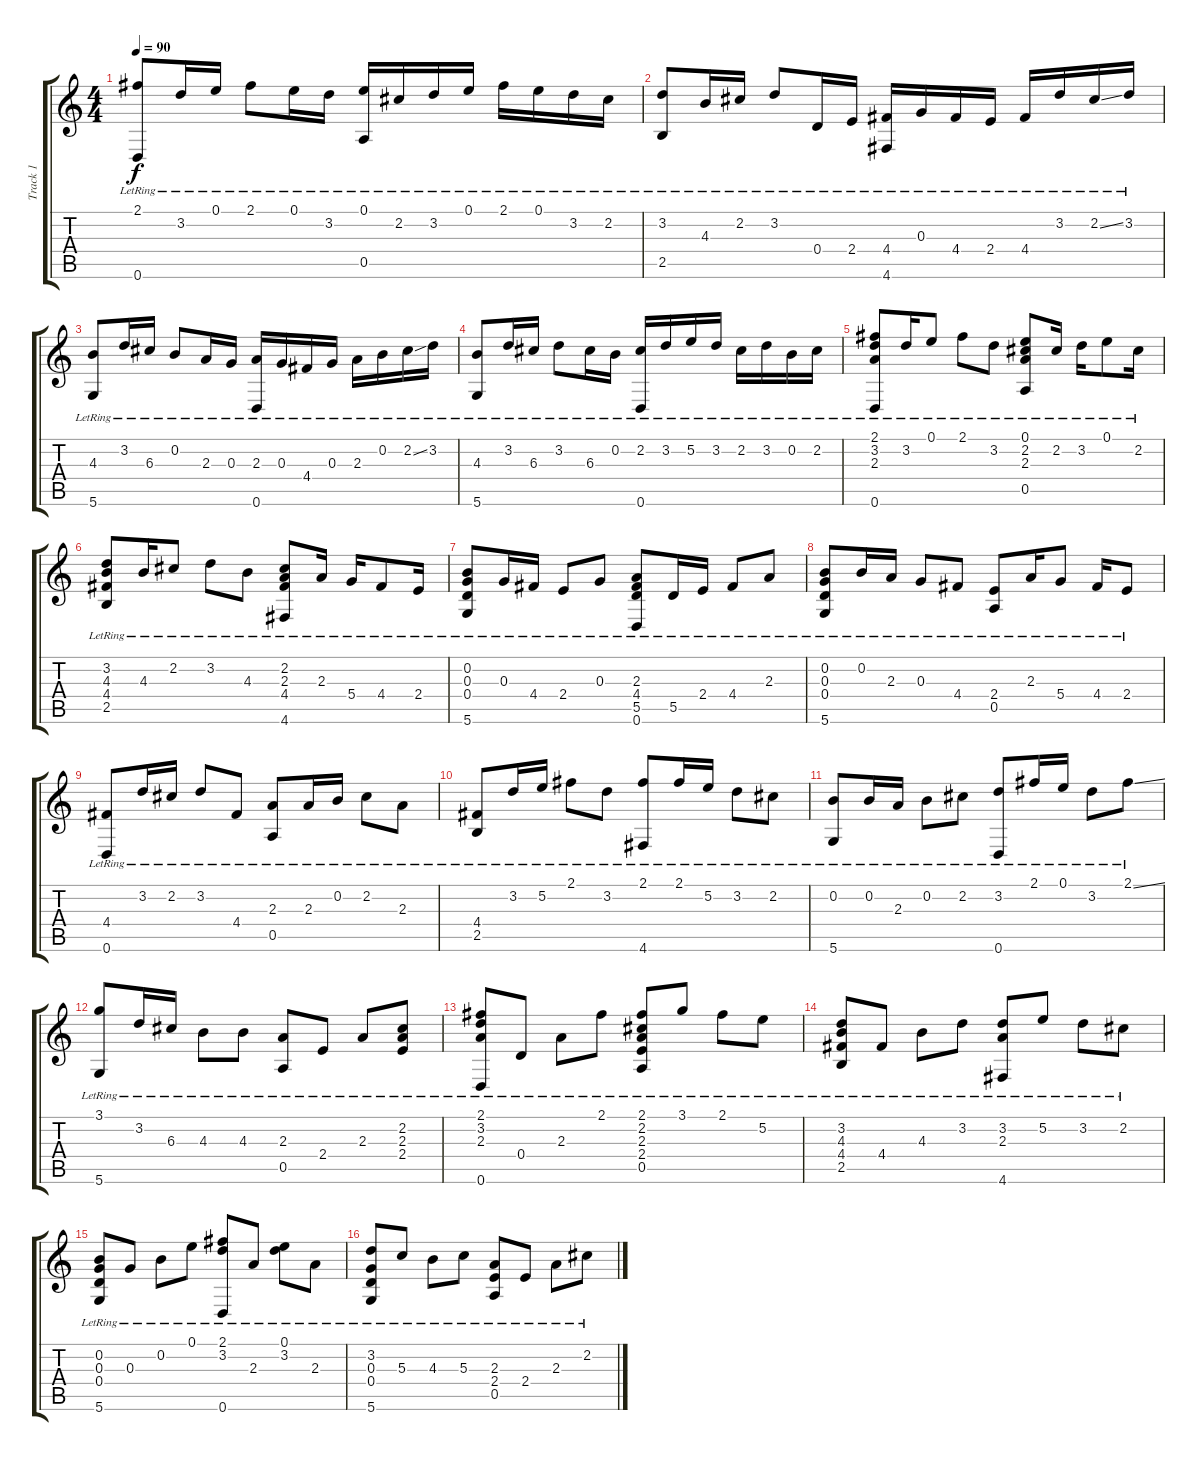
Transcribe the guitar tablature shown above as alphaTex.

\track ("Track 1" "Track 1") {instrument acousticguitarsteel}
\staff {score tabs}
\tuning (E4 B3 G3 D3 A2 D2) {hide}
\ts (4 4)
\tempo 90
\clef g2
\ks c
(2.1{lr} 0.6{lr}).8{dy f} 3.2{lr}.16 0.1{lr}.16 2.1{lr}.8 0.1{lr}.16 3.2{lr}.16 (0.1{lr} 0.5{lr}).16 2.2{lr}.16 3.2{lr}.16 0.1{lr}.16 2.1{lr}.16 0.1{lr}.16 3.2{lr}.16 2.2{lr}.16 |
(3.2{lr} 2.5{lr}).8 4.3{lr}.16 2.2{lr}.16 3.2{lr}.8 0.4{lr}.16 2.4{lr}.16 (4.4{lr} 4.6{lr}).16 0.3{lr}.16 4.4{lr}.16 2.4{lr}.16 4.4{lr}.16 3.2{lr}.16 2.2{ss lr}.16 3.2{lr}.16 |
(4.3{lr} 5.6{lr}).8 3.2{lr}.16 6.3{lr}.16 0.2{lr}.8 2.3{lr}.16 0.3{lr}.16 (2.3{lr} 0.6{lr}).16 0.3{lr}.16 4.4{lr}.16 0.3{lr}.16 2.3{lr}.16 0.2{lr}.16 2.2{ss lr}.16 3.2{lr}.16 |
(4.3{lr} 5.6{lr}).8 3.2{lr}.16 6.3{lr}.16 3.2{lr}.8 6.3{lr}.16 0.2{lr}.16 (2.2{lr} 0.6{lr}).16 3.2{lr}.16 5.2{lr}.16 3.2{lr}.16 2.2{lr}.16 3.2{lr}.16 0.2{lr}.16 2.2{lr}.16 |
(2.1{lr} 3.2{lr} 2.3{lr} 0.6{lr}).8 3.2{lr}.16 0.1{lr}.8 2.1{lr}.8 3.2{lr}.8 (0.1{lr} 2.2{lr} 2.3{lr} 0.5{lr}).8 2.2{lr}.16 3.2{lr}.16 0.1{lr}.8 2.2{lr}.16 |
(3.2{lr} 4.3{lr} 4.4{lr} 2.5{lr}).8 4.3{lr}.16 2.2{lr}.8 3.2{lr}.8 4.3{lr}.8 (2.2{lr} 2.3{lr} 4.4{lr} 4.6{lr}).8 2.3{lr}.16 5.4{lr}.16 4.4{lr}.8 2.4{lr}.16 |
(0.2{lr} 0.3{lr} 0.4{lr} 5.6{lr}).8 0.3{lr}.16 4.4{lr}.16 2.4{lr}.8 0.3{lr}.8 (2.3{lr} 4.4{lr} 5.5{lr} 0.6{lr}).8 5.5{lr}.16 2.4{lr}.16 4.4{lr}.8 2.3{lr}.8 |
(0.2{lr} 0.3{lr} 0.4{lr} 5.6{lr}).8 0.2{lr}.16 2.3{lr}.16 0.3{lr}.8 4.4{lr}.8 (2.4{lr} 0.5{lr}).8 2.3{lr}.16 5.4{lr}.8 4.4{lr}.16 2.4{lr}.8 |
(4.4{lr} 0.6{lr}).8 3.2{lr}.16 2.2{lr}.16 3.2{lr}.8 4.4{lr}.8 (2.3{lr} 0.5{lr}).8 2.3{lr}.16 0.2{lr}.16 2.2{lr}.8 2.3{lr}.8 |
(4.4{lr} 2.5{lr}).8 3.2{lr}.16 5.2{lr}.16 2.1{lr}.8 3.2{lr}.8 (2.1{lr} 4.6{lr}).8 2.1{lr}.16 5.2{lr}.16 3.2{lr}.8 2.2{lr}.8 |
(0.2{lr} 5.6{lr}).8 0.2{lr}.16 2.3{lr}.16 0.2{lr}.8 2.2{lr}.8 (3.2{lr} 0.6{lr}).8 2.1{lr}.16 0.1{lr}.16 3.2{lr}.8 2.1{ss lr}.8 |
(3.1{lr} 5.6{lr}).8 3.2{lr}.16 6.3{lr}.16 4.3{lr}.8 4.3{lr}.8 (2.3{lr} 0.5{lr}).8 2.4{lr}.8 2.3{lr}.8 (2.2{lr} 2.3{lr} 2.4{lr}).8 |
(2.1{lr} 3.2{lr} 2.3{lr} 0.6{lr}).8 0.4{lr}.8 2.3{lr}.8 2.1{lr}.8 (2.1{lr} 2.2{lr} 2.3{lr} 2.4{lr} 0.5{lr}).8 3.1{lr}.8 2.1{lr}.8 5.2{lr}.8 |
(3.2{lr} 4.3{lr} 4.4{lr} 2.5{lr}).8 4.4{lr}.8 4.3{lr}.8 3.2{lr}.8 (3.2{lr} 2.3{lr} 4.6{lr}).8 5.2{lr}.8 3.2{lr}.8 2.2{lr}.8 |
(0.2{lr} 0.3{lr} 0.4{lr} 5.6{lr}).8 0.3{lr}.8 0.2{lr}.8 0.1{lr}.8 (2.1{lr} 3.2{lr} 0.6{lr}).8 2.3{lr}.8 (0.1{lr} 3.2{lr}).8 2.3{lr}.8 |
(3.2{lr} 0.3{lr} 0.4{lr} 5.6{lr}).8 5.3{lr}.8 4.3{lr}.8 5.3{lr}.8 (2.3{lr} 2.4{lr} 0.5{lr}).8 2.4{lr}.8 2.3{lr}.8 2.2{lr}.8
